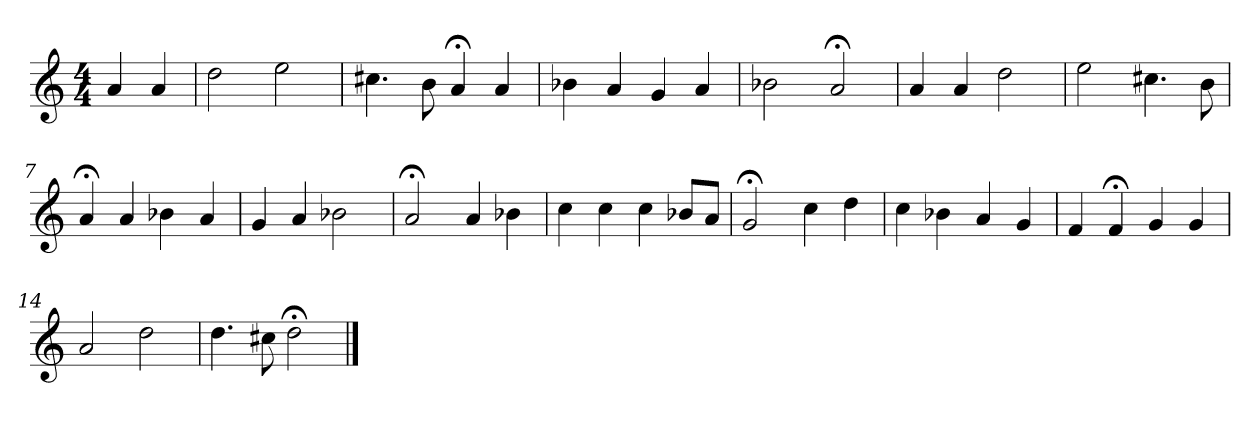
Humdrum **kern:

**kern
*part1
*staff1
*k[]
*D:dor
*M4/4
*MM120
=
4a
4a
=1
2dd
2ee
=2
4.cc#X
8b
4a;<
4a
=3
4b-X
4a
4g
4a
=4
2b-X
2a;<
=5
4a
4a
2dd
=6
2ee
4.cc#X
8b
=7
4a;<
4a
4b-X
4a
=8
4g
4a
2b-X
=9
2a;<
4a
4b-X
=10
4cc
4cc
4cc
8b-XL
8aJ
=11
2g;<
4cc
4dd
=12
4cc
4b-X
4a
4g
=13
4f
4f;<
4g
4g
=14
2a
2dd
=15
4.dd
8cc#X
2dd;<
==
*-
